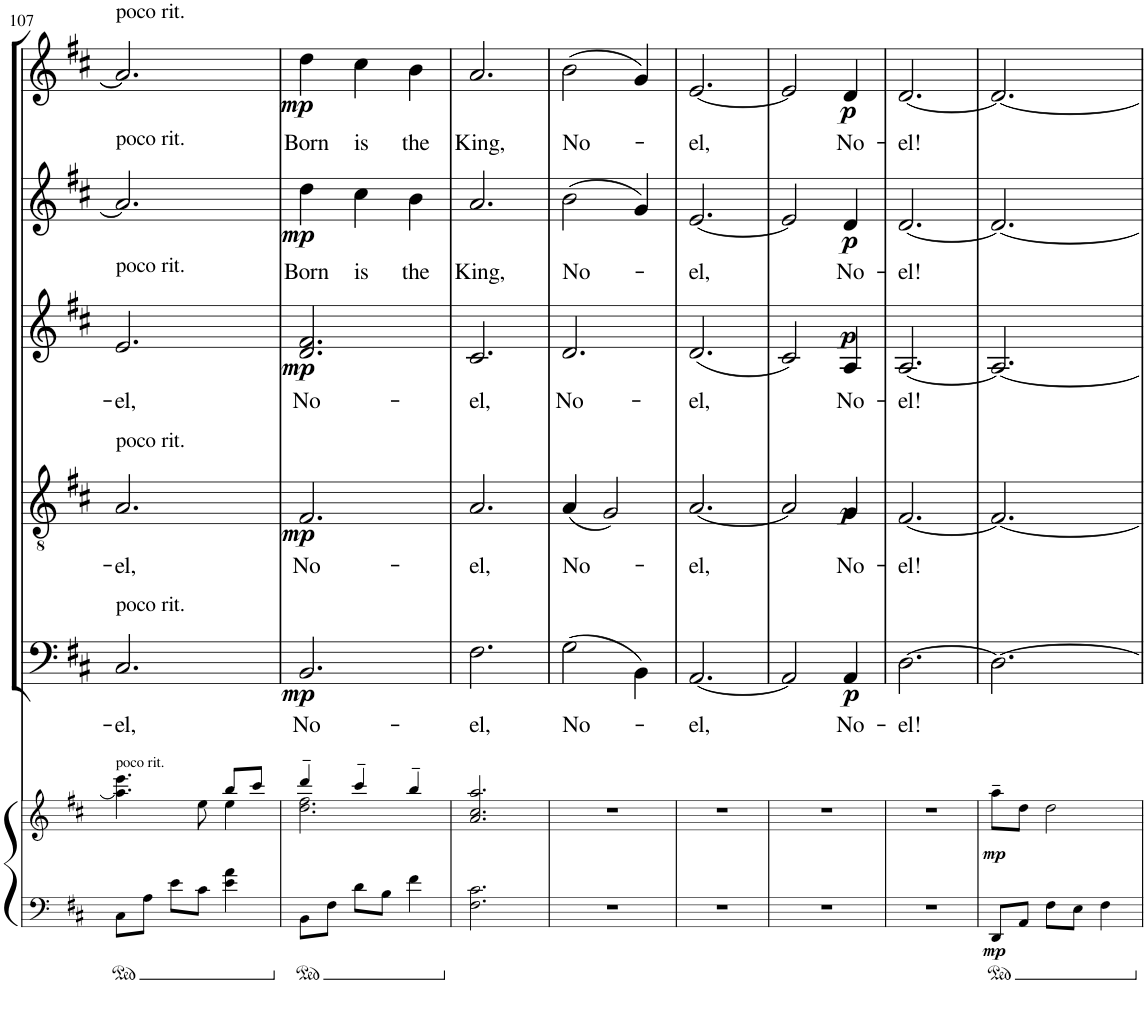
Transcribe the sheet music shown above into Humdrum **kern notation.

**kern	**dynam	**kern	**dynam	**kern	**text	**dynam	**kern	**text	**dynam	**kern	**text	**dynam	**kern	**text	**dynam	**kern	**text	**dynam
*part7	*part7	*part6	*part6	*part5	*part5	*part5	*part4	*part4	*part4	*part3	*part3	*part3	*part2	*part2	*part2	*part1	*part1	*part1
*staff7	*staff7	*staff6	*staff6	*staff5	*staff5	*staff5	*staff4	*staff4	*staff4	*staff3	*staff3	*staff3	*staff2	*staff2	*staff2	*staff1	*staff1	*staff1
*I"Piano	*	*I"Piano	*	*I"Bassi	*	*	*I"Tenori	*	*	*I"Contralti	*	*	*I"Soprani II	*	*	*I"Soprani I	*	*
*I'Pno	*	*I'Pno	*	*	*	*	*	*	*	*	*	*	*	*	*	*	*	*
!!LO:PB:g=z
*clefF4	*	*clefG2	*	*clefF4	*	*	*clefGv2	*	*	*clefG2	*	*	*clefG2	*	*	*clefG2	*	*
*	*	*	*	*	*	*	*	*	*	*	*	*	*Trd1c2	*	*	*Trd1c2	*	*
*k[f#c#]	*	*k[f#c#]	*	*k[f#c#]	*	*	*k[f#c#]	*	*	*k[f#c#]	*	*	*k[f#c#]	*	*	*k[f#c#]	*	*
*D:	*	*D:	*	*D:	*	*	*D:	*	*	*D:	*	*	*D:	*	*	*D:	*	*
*M3/4	*	*M3/4	*	*M3/4	*	*	*M3/4	*	*	*M3/4	*	*	*M3/4	*	*	*M3/4	*	*
*ped	*	*	*	*	*	*	*	*	*	*	*	*	*	*	*	*	*	*
=107	=107	=107	=107	=107	=107	=107	=107	=107	=107	=107	=107	=107	=107	=107	=107	=107	=107	=107
*	*	*^	*	*	*	*	*	*	*	*	*	*	*	*	*	*	*	*
!	!	!	!	!	!	!	!	!	!	!	!	!	!	!	!	!	!LO:TX:a:t=poco rit.	!	!
!	!	!	!	!	!	!	!	!	!	!	!	!	!	!LO:TX:a:t=poco rit.	!	!	!	!	!
!	!	!	!	!	!	!	!	!	!	!	!LO:TX:a:t=poco rit.	!	!	!	!	!	!	!	!
!	!	!	!	!	!	!	!	!LO:TX:a:t=poco rit.	!	!	!	!	!	!	!	!	!	!	!
!	!	!	!	!	!LO:TX:a:t=poco rit.	!	!	!	!	!	!	!	!	!	!	!	!	!	!
!	!	!LO:TX:a:t=poco rit.	!	!	!	!	!	!	!	!	!	!	!	!	!	!	!	!	!
!	!	!	!	!	!	!LO:LY:b	!	!	!LO:LY:b	!	!	!LO:LY:b	!	!	!	!	!	!	!
8C#\L	.	4.aa\] 4.eee\	2ryy	.	2.C#/	-el,	.	2.A/	-el,	.	2.e/	-el,	.	2.a/]	.	.	2.a/]	.	.
8A\J	.	.	.	.	.	.	.	.	.	.	.	.	.	.	.	.	.	.	.
8e\L	.	.	.	.	.	.	.	.	.	.	.	.	.	.	.	.	.	.	.
8c#\J	.	8ee\	.	.	.	.	.	.	.	.	.	.	.	.	.	.	.	.	.
4e\ 4a\	.	8bb/L	4ee\	.	.	.	.	.	.	.	.	.	.	.	.	.	.	.	.
.	.	8ccc#/J	.	.	.	.	.	.	.	.	.	.	.	.	.	.	.	.	.
=108	=108	=108	=108	=108	=108	=108	=108	=108	=108	=108	=108	=108	=108	=108	=108	=108	=108	=108	=108
*ped	*	*	*	*	*	*	*	*	*	*	*	*	*	*	*	*	*	*	*
!	!	!	!	!	!	!LO:LY:b	!LO:DY:b	!	!LO:LY:b	!LO:DY:b	!	!LO:LY:b	!LO:DY:b	!	!LO:LY:b	!LO:DY:b	!	!LO:LY:b	!LO:DY:b
8BB\L	.	4ddd~/	2.dd\ 2.ff#\	.	2.BB/	No-	mp	2.F#/	No-	mp	2.d/ 2.f#/	No-	mp	4dd\	Born	mp	4dd\	Born	mp
8F#\J	.	.	.	.	.	.	.	.	.	.	.	.	.	.	.	.	.	.	.
!	!	!	!	!	!	!	!	!	!	!	!	!	!	!	!LO:LY:b	!	!	!LO:LY:b	!
8d\L	.	4ccc#~/	.	.	.	.	.	.	.	.	.	.	.	4cc#\	is	.	4cc#\	is	.
8B\J	.	.	.	.	.	.	.	.	.	.	.	.	.	.	.	.	.	.	.
!	!	!	!	!	!	!	!	!	!	!	!	!	!	!	!LO:LY:b	!	!	!LO:LY:b	!
4f#\	.	4bb~/	.	.	.	.	.	.	.	.	.	.	.	4b\	the	.	4b\	the	.
*	*	*v	*v	*	*	*	*	*	*	*	*	*	*	*	*	*	*	*	*
=109	=109	=109	=109	=109	=109	=109	=109	=109	=109	=109	=109	=109	=109	=109	=109	=109	=109	=109
*Xped	*	*	*	*	*	*	*	*	*	*	*	*	*	*	*	*	*	*
!	!	!	!	!	!LO:LY:b	!	!	!LO:LY:b	!	!	!LO:LY:b	!	!	!LO:LY:b	!	!	!LO:LY:b	!
2.F#\ 2.c#\	.	2.a/ 2.cc#/ 2.aa/	.	2.F#\	-el,	.	2.A/	-el,	.	2.c#/	-el,	.	2.a/	King,	.	2.a/	King,	.
=110	=110	=110	=110	=110	=110	=110	=110	=110	=110	=110	=110	=110	=110	=110	=110	=110	=110	=110
!	!	!	!	!	!LO:LY:b	!	!	!LO:LY:b	!	!	!LO:LY:b	!	!	!LO:LY:b	!	!	!LO:LY:b	!
2.r	.	2.r	.	(2G\	No-	.	(4A/	No-	.	2.d/	No-	.	(2b\	No-	.	(2b\	No-	.
.	.	.	.	.	.	.	2G/)	.	.	.	.	.	.	.	.	.	.	.
.	.	.	.	4BB\)	.	.	.	.	.	.	.	.	4g/)	.	.	4g/)	.	.
=111	=111	=111	=111	=111	=111	=111	=111	=111	=111	=111	=111	=111	=111	=111	=111	=111	=111	=111
!	!	!	!	!	!LO:LY:b	!	!	!LO:LY:b	!	!	!LO:LY:b	!	!	!LO:LY:b	!	!	!LO:LY:b	!
2.r	.	2.r	.	[2.AA/	-el,	.	[2.A/	-el,	.	(2.d/	-el,	.	[2.e/	-el,	.	[2.e/	-el,	.
=112	=112	=112	=112	=112	=112	=112	=112	=112	=112	=112	=112	=112	=112	=112	=112	=112	=112	=112
2.r	.	2.r	.	2AA/]	.	.	2A/]	.	.	2c#/)	.	.	2e/]	.	.	2e/]	.	.
!	!	!	!	!	!LO:LY:b	!LO:DY:b	!	!LO:LY:b	!LO:DY:b	!	!LO:LY:b	!LO:DY:b	!	!LO:LY:b	!LO:DY:b	!	!LO:LY:b	!LO:DY:b
.	.	.	.	4AA/	No-	p	4G/	No-	p	4A/	No-	p	4d/	No-	p	4d/	No-	p
=113	=113	=113	=113	=113	=113	=113	=113	=113	=113	=113	=113	=113	=113	=113	=113	=113	=113	=113
!	!	!	!	!	!LO:LY:b	!	!	!LO:LY:b	!	!	!LO:LY:b	!	!	!LO:LY:b	!	!	!LO:LY:b	!
2.r	.	2.r	.	[2.D\	-el!	.	[2.F#/	-el!	.	[2.A/	-el!	.	[2.d/	-el!	.	[2.d/	-el!	.
=114	=114	=114	=114	=114	=114	=114	=114	=114	=114	=114	=114	=114	=114	=114	=114	=114	=114	=114
!	!LO:DY:b	!	!LO:DY:b	!	!	!	!	!	!	!	!	!	!	!	!	!	!	!
8DD/L	mp	8aa~\L	mp	2.D\_	.	.	2.F#/_	.	.	2.A/_	.	.	2.d/_	.	.	2.d/_	.	.
8AA/J	.	8dd\J	.	.	.	.	.	.	.	.	.	.	.	.	.	.	.	.
8F#\L	.	2dd\	.	.	.	.	.	.	.	.	.	.	.	.	.	.	.	.
8E\J	.	.	.	.	.	.	.	.	.	.	.	.	.	.	.	.	.	.
4F#\	.	.	.	.	.	.	.	.	.	.	.	.	.	.	.	.	.	.
*Xped	*	*	*	*	*	*	*	*	*	*	*	*	*	*	*	*	*	*
=	=	=	=	=	=	=	=	=	=	=	=	=	=	=	=	=	=	=
*-	*-	*-	*-	*-	*-	*-	*-	*-	*-	*-	*-	*-	*-	*-	*-	*-	*-	*-
